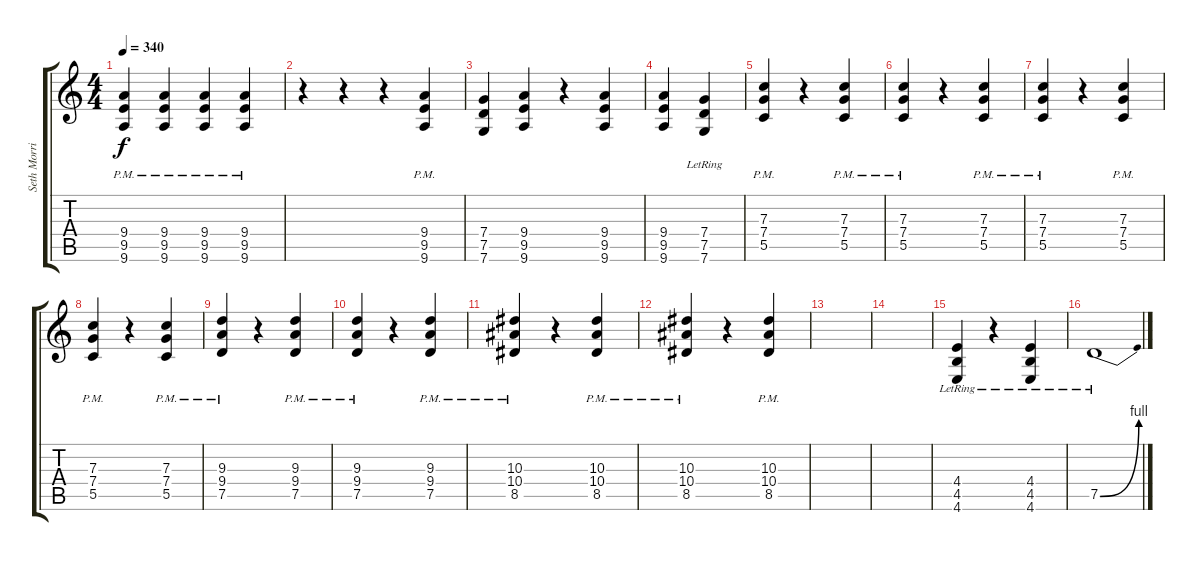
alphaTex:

\track ("Seth Morrison" "Seth Morri") {instrument overdrivenguitar}
\staff {score tabs}
\tuning (D4 A3 F3 C3 G2 C2) {hide}
\ts (4 4)
\tempo 340
\clef g2
\ks c
(9.4{pm} 9.5{pm} 9.6{pm}).4{dy f} (9.4{pm} 9.5{pm} 9.6{pm}).4 (9.4{pm} 9.5{pm} 9.6{pm}).4 (9.4{pm} 9.5{pm} 9.6{pm}).4 |
r.4 r.4 r.4 (9.4{pm} 9.5{pm} 9.6{pm}).4 |
(7.4 7.5 7.6).4 (9.4 9.5 9.6).4 r.4 (9.4 9.5 9.6).4 |
(9.4 9.5 9.6).4 (7.4{lr} 7.5{lr} 7.6{lr}).4 |
(7.3{pm} 7.4{pm} 5.5{pm}).4 r.4 (7.3{pm} 7.4{pm} 5.5{pm}).4 |
(7.3{pm} 7.4{pm} 5.5{pm}).4 r.4 (7.3{pm} 7.4{pm} 5.5{pm}).4 |
(7.3{pm} 7.4{pm} 5.5{pm}).4 r.4 (7.3{pm} 7.4{pm} 5.5{pm}).4 |
(7.3{pm} 7.4{pm} 5.5{pm}).4 r.4 (7.3{pm} 7.4{pm} 5.5{pm}).4 |
(9.3{pm} 9.4{pm} 7.5{pm}).4 r.4 (9.3{pm} 9.4{pm} 7.5{pm}).4 |
(9.3{pm} 9.4{pm} 7.5{pm}).4 r.4 (9.3{pm} 9.4{pm} 7.5{pm}).4 |
(10.3{pm} 10.4{pm} 8.5{pm}).4 r.4 (10.3{pm} 10.4{pm} 8.5{pm}).4 |
(10.3{pm} 10.4{pm} 8.5{pm}).4 r.4 (10.3{pm} 10.4{pm} 8.5{pm}).4 |
|
|
(4.4{lr} 4.5{lr} 4.6{lr}).4 r.4 (4.4{lr} 4.5{lr} 4.6{lr}).4 |
7.5{be (bend 0 0 60 4) lr}.1
